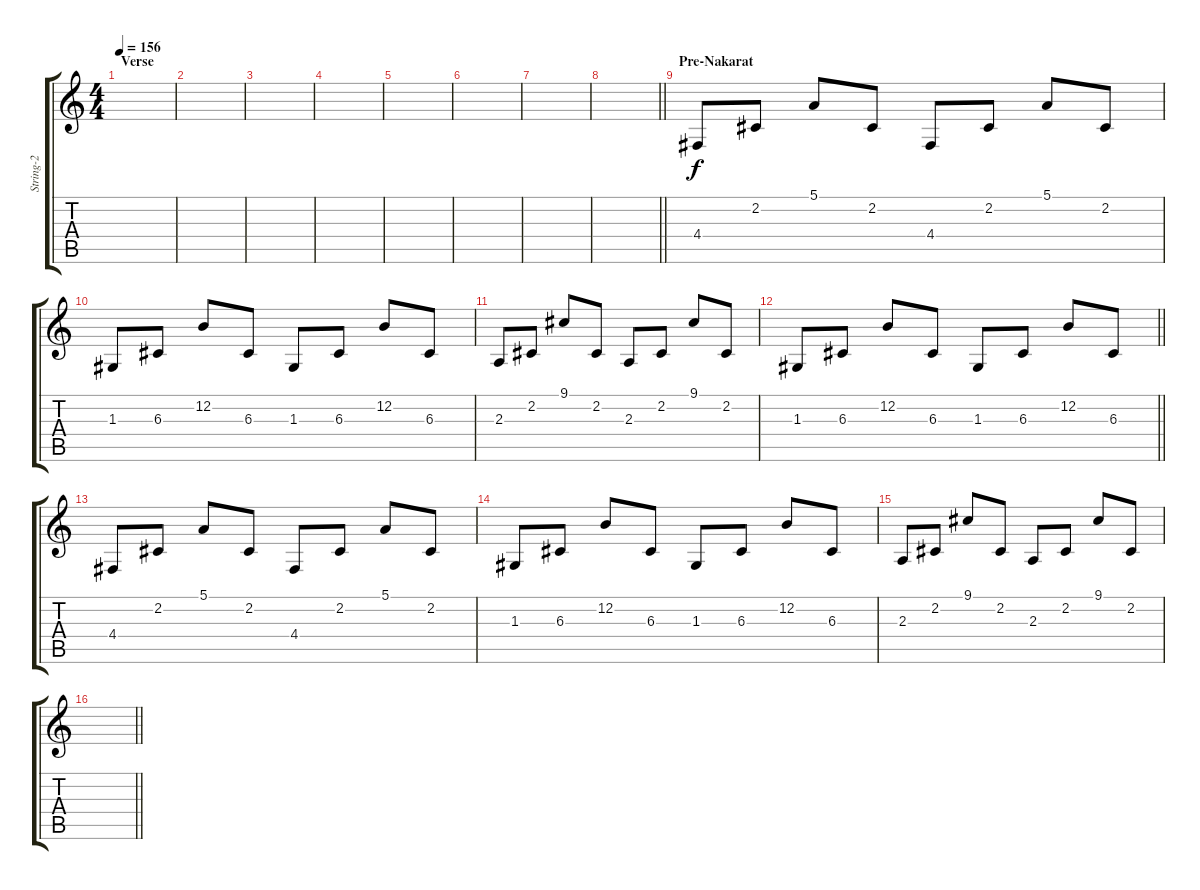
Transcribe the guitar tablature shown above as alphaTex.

\track ("String-2" "String-2") {instrument stringensemble2}
\staff {score tabs}
\tuning (E4 B3 G3 D3 A2 E2) {hide}
\ts (4 4)
\section ("" "Verse")
\tempo 156
\clef g2
\ks c
|
|
|
|
|
|
|
\barLineRight lightlight
|
\section ("" "Pre-Nakarat")
4.4.8 2.2.8 5.1.8 2.2.8 4.4.8 2.2.8 5.1.8 2.2.8 |
1.3.8 6.3.8 12.2.8 6.3.8 1.3.8 6.3.8 12.2.8 6.3.8 |
2.3.8 2.2.8 9.1.8 2.2.8 2.3.8 2.2.8 9.1.8 2.2.8 |
\barLineRight lightlight
1.3.8 6.3.8 12.2.8 6.3.8 1.3.8 6.3.8 12.2.8 6.3.8 |
4.4.8 2.2.8 5.1.8 2.2.8 4.4.8 2.2.8 5.1.8 2.2.8 |
1.3.8 6.3.8 12.2.8 6.3.8 1.3.8 6.3.8 12.2.8 6.3.8 |
2.3.8 2.2.8 9.1.8 2.2.8 2.3.8 2.2.8 9.1.8 2.2.8 |
\barLineRight lightlight
